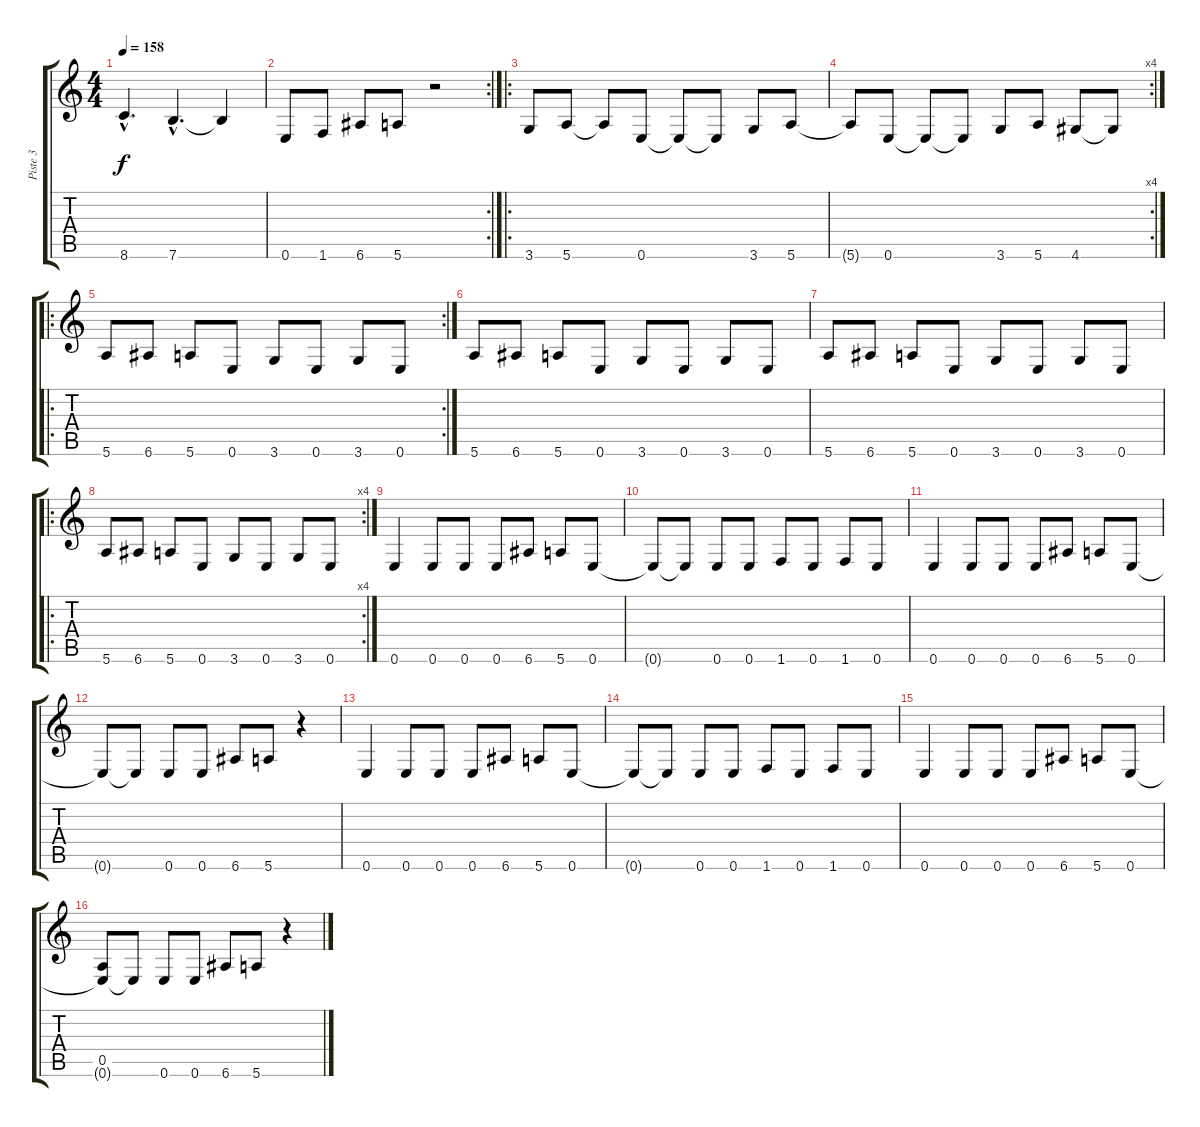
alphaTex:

\track ("Piste 3" "Piste 3") {instrument electricbasspick}
\staff {score tabs}
\tuning (E4 B3 G3 D3 A2 E2) {hide}
\ts (4 4)
\tempo 158
\clef g2
\ks c
8.6{hac}.4{d dy f} 7.6{hac}.4{d} 7.6{t}.4 |
\rc 2
0.6.8 1.6.8 6.6.8 5.6.8 r.2 |
\ro
3.6.8 5.6.8 5.6{t}.8 0.6.8 0.6{t}.8 0.6{t}.8 3.6.8 5.6.8 |
\rc 4
5.6{t}.8 0.6.8 0.6{t}.8 0.6{t}.8 3.6.8 5.6.8 4.6.8 4.6{t}.8 |
\ro
\rc 2
5.6.8 6.6.8 5.6.8 0.6.8 3.6.8 0.6.8 3.6.8 0.6.8 |
5.6.8 6.6.8 5.6.8 0.6.8 3.6.8 0.6.8 3.6.8 0.6.8 |
5.6.8 6.6.8 5.6.8 0.6.8 3.6.8 0.6.8 3.6.8 0.6.8 |
\ro
\rc 4
5.6.8 6.6.8 5.6.8 0.6.8 3.6.8 0.6.8 3.6.8 0.6.8 |
0.6.4{volume 9} 0.6.8 0.6.8 0.6.8 6.6.8 5.6.8 0.6.8 |
0.6{t}.8 0.6{t}.8 0.6.8 0.6.8 1.6.8 0.6.8 1.6.8 0.6.8 |
0.6.4 0.6.8 0.6.8 0.6.8 6.6.8 5.6.8 0.6.8 |
0.6{t}.8 0.6{t}.8 0.6.8 0.6.8 6.6.8 5.6.8 r.4 |
0.6.4 0.6.8 0.6.8 0.6.8 6.6.8 5.6.8 0.6.8 |
0.6{t}.8 0.6{t}.8 0.6.8 0.6.8 1.6.8 0.6.8 1.6.8 0.6.8 |
0.6.4 0.6.8 0.6.8 0.6.8 6.6.8 5.6.8 0.6.8 |
(0.5 0.6{t}).8 0.6{t}.8 0.6.8 0.6.8 6.6.8 5.6.8 r.4
